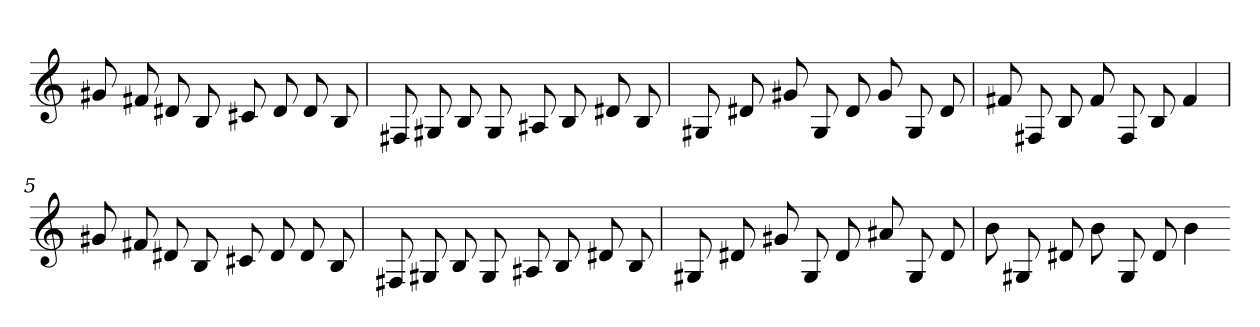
**kern
*part1
*staff1
=1
8g#X
8f#X
8d#X
8B
8c#X
8d#
8d#
8B
=2
8F#X
8G#X
8B
8G#
8A#X
8B
8d#X
8B
=3
8G#X
8d#X
8g#X
8G#
8d#
8g#
8G#
8d#
=4
8f#X
8F#X
8B
8f#
8F#
8B
4f#
=5
8g#X
8f#X
8d#X
8B
8c#X
8d#
8d#
8B
=6
8F#X
8G#X
8B
8G#
8A#X
8B
8d#X
8B
=7
8G#X
8d#X
8g#X
8G#
8d#
8a#X
8G#
8d#
=8
8b
8G#X
8d#X
8b
8G#
8d#
4b
=-
*-
